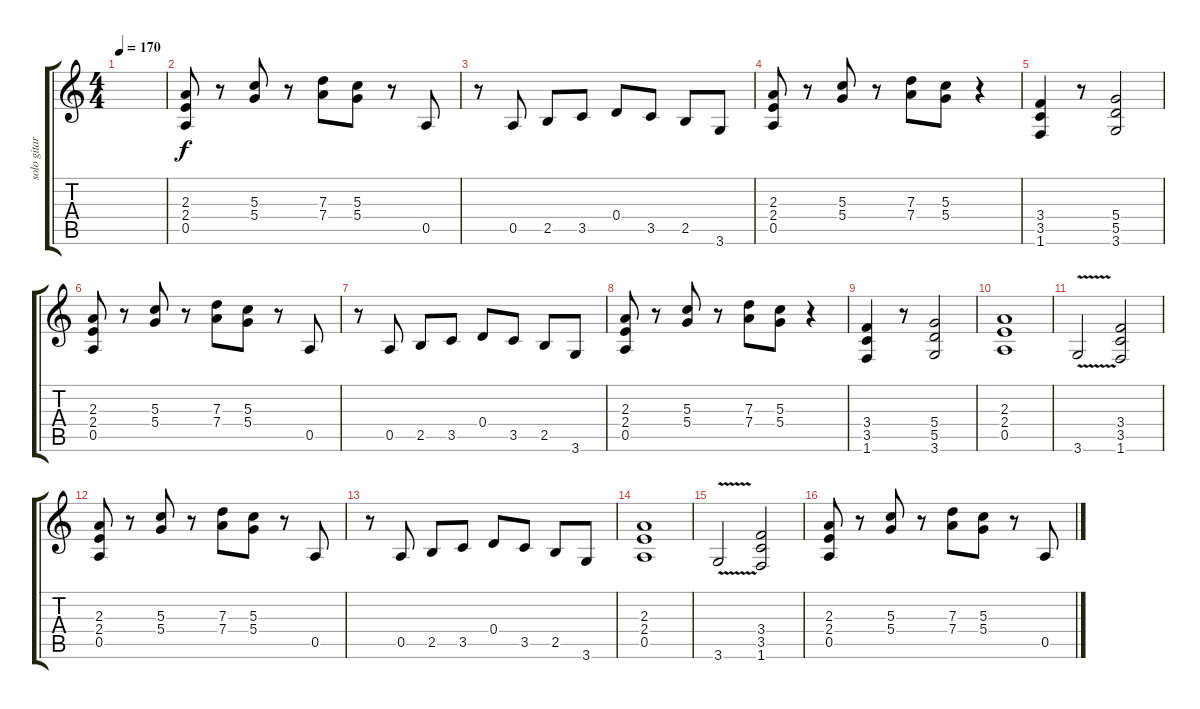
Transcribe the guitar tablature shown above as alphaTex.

\track ("solo gitara" "solo gitar") {instrument distortionguitar bank 12}
\staff {score tabs}
\tuning (E4 B3 G3 D3 A2 E2) {hide}
\ts (4 4)
\tempo 170
\clef g2
\ks c
|
(2.3 2.4 0.5).8 r.8 (5.3 5.4).8 r.8 (7.3 7.4).8 (5.3 5.4).8 r.8 0.5.8 |
r.8 0.5.8 2.5.8 3.5.8 0.4.8 3.5.8 2.5.8 3.6.8 |
(2.3 2.4 0.5).8 r.8 (5.3 5.4).8 r.8 (7.3 7.4).8 (5.3 5.4).8 r.4 |
(3.4 3.5 1.6).4 r.8 (5.4 5.5 3.6).2 |
(2.3 2.4 0.5).8 r.8 (5.3 5.4).8 r.8 (7.3 7.4).8 (5.3 5.4).8 r.8 0.5.8 |
r.8 0.5.8 2.5.8 3.5.8 0.4.8 3.5.8 2.5.8 3.6.8 |
(2.3 2.4 0.5).8 r.8 (5.3 5.4).8 r.8 (7.3 7.4).8 (5.3 5.4).8 r.4 |
(3.4 3.5 1.6).4 r.8 (5.4 5.5 3.6).2 |
(2.3 2.4 0.5).1 |
3.6{v}.2 (3.4 3.5 1.6).2 |
(2.3 2.4 0.5).8 r.8 (5.3 5.4).8 r.8 (7.3 7.4).8 (5.3 5.4).8 r.8 0.5.8 |
r.8 0.5.8 2.5.8 3.5.8 0.4.8 3.5.8 2.5.8 3.6.8 |
(2.3 2.4 0.5).1 |
3.6{v}.2 (3.4 3.5 1.6).2 |
(2.3 2.4 0.5).8 r.8 (5.3 5.4).8 r.8 (7.3 7.4).8 (5.3 5.4).8 r.8 0.5.8
